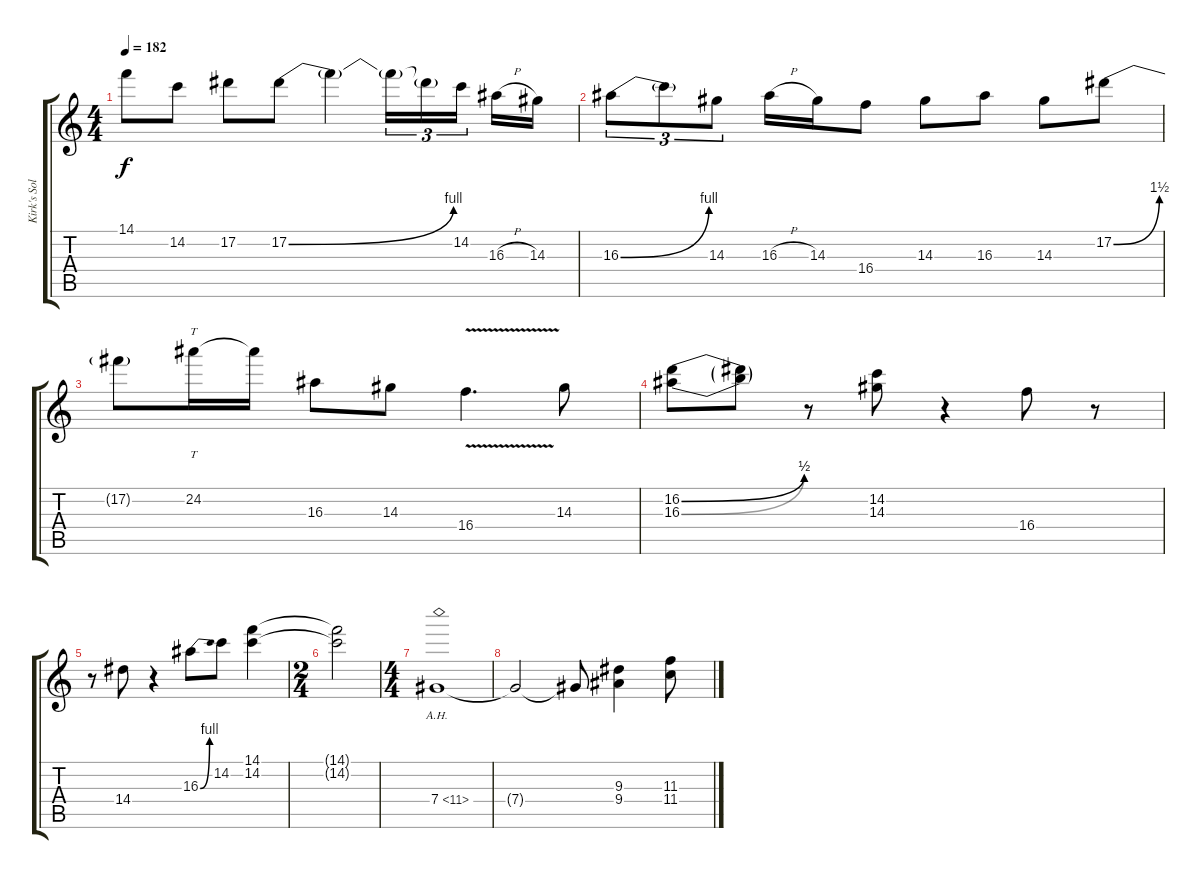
\track ("Kirk's Solo" "Kirk's Sol") {instrument overdrivenguitar}
\staff {score tabs}
\tuning (Eb4 Bb3 Gb3 Db3 Ab2 Eb2) {hide}
\ts (4 4)
\tempo 182
\clef g2
\ks c
14.1.8{dy f} 14.2.8 17.2.8 17.2{be (bend 0 0 60 4)}.8 17.2{t}.4 17.2{t}.16{tu (3 2)} 17.2{t}.16{tu (3 2)} 14.2.16{tu (3 2) beam splitsecondary} 16.3{h}.16 14.3.16 |
16.3{be (bend 0 0 60 4)}.8{tu (3 2)} 16.3{t}.8{tu (3 2)} 14.3.8{tu (3 2)} 16.3{h}.16 14.3.16 16.4.8 14.3.8 16.3.8 14.3.8 17.2{be (bend 0 0 60 6)}.8 |
17.2{t}.8 24.2.16{tt} 24.2{t}.16 16.3.8 14.3.8 16.4{v}.4{d} 14.3.8 |
(16.2{be (bend 0 0 60 2)} 16.3{be (bend 0 0 60 2)}).8 (16.2{t} 16.3{t}).8 r.8 (14.2 14.3).8 r.4 16.4.8 r.8 |
r.8 14.4.8 r.4 16.3{be (bend 0 0 60 4)}.8 14.2.8 (14.1 14.2).4 |
\ts (2 4)
(14.1{t} 14.2{t}).2 |
\ts (4 4)
7.4{ah 4}.1 |
7.4{t}.2 7.4{t}.8 (9.3 9.4).4 (11.3 11.4).8
